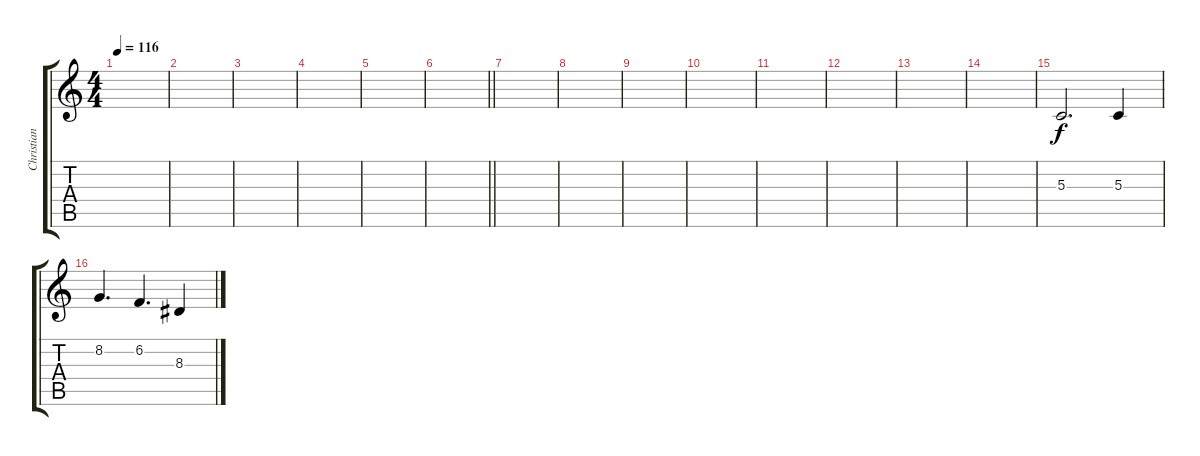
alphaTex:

\track ("Christian Lorenz [Flake]" "Christian ") {instrument brightacousticpiano}
\staff {score tabs}
\tuning (E4 B3 G3 D3 A2 E2) {hide}
\ts (4 4)
\tempo 116
\clef g2
\ks c
|
|
|
|
|
\barLineRight lightlight
|
|
|
|
|
|
|
|
|
5.3.2{d} 5.3.4 |
8.2.4{d} 6.2.4{d} 8.3.4
